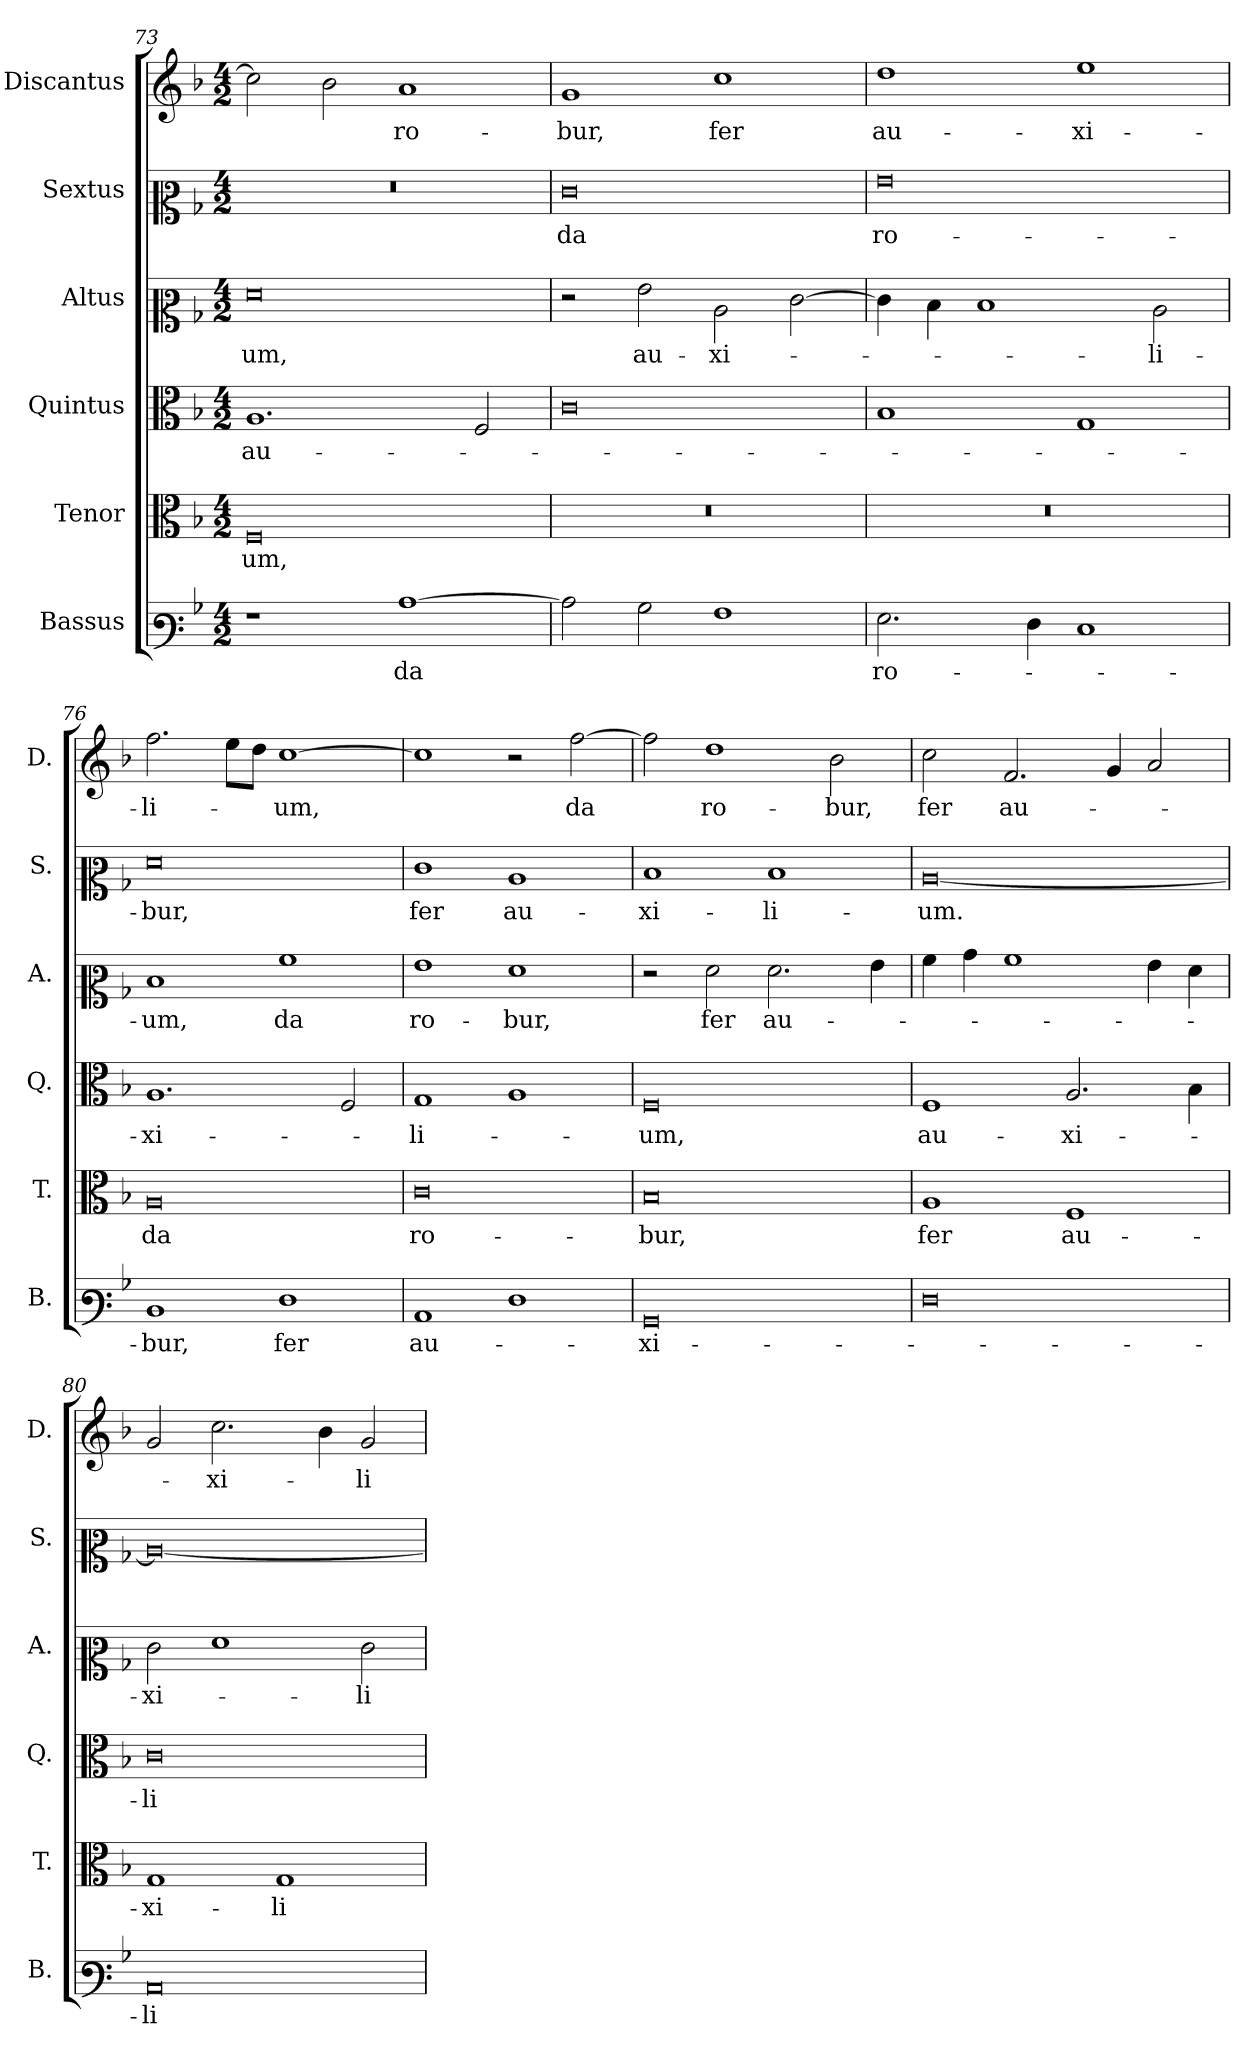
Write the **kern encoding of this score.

**kern	**text	**kern	**text	**kern	**text	**kern	**text	**kern	**text	**kern	**text
*part6	*part6	*part5	*part5	*part4	*part4	*part3	*part3	*part2	*part2	*part1	*part1
*staff6	*staff6	*staff5	*staff5	*staff4	*staff4	*staff3	*staff3	*staff2	*staff2	*staff1	*staff1
*I"Bassus	*	*I"Tenor	*	*I"Quintus	*	*I"Altus	*	*I"Sextus	*	*I"Discantus	*
*I'B.	*	*I'T.	*	*I'Q.	*	*I'A.	*	*I'S.	*	*I'D.	*
*clefF3	*	*clefC3	*	*clefC3	*	*clefC2	*	*clefC2	*	*clefG2	*
*k[b-]	*	*k[b-]	*	*k[b-]	*	*k[b-]	*	*k[b-]	*	*k[b-]	*
*M4/2	*	*M4/2	*	*M4/2	*	*M4/2	*	*M4/2	*	*M4/2	*
=73	=73	=73	=73	=73	=73	=73	=73	=73	=73	=73	=73
!	!	!	!LO:LY:b	!	!LO:LY:b	!	!LO:LY:b	!	!	!	!
1r	.	0F	-um,	1.A	au-	0f	-um,	0r	.	2cc\]	.
.	.	.	.	.	.	.	.	.	.	2b-\	.
!	!LO:LY:b	!	!	!	!	!	!	!	!	!	!LO:LY:b
[1c	da	.	.	.	.	.	.	.	.	1a	ro-
.	.	.	.	2F/	.	.	.	.	.	.	.
=74	=74	=74	=74	=74	=74	=74	=74	=74	=74	=74	=74
!	!	!	!	!	!	!	!	!	!LO:LY:b	!	!LO:LY:b
2c\]	.	0r	.	0c	.	2r	.	0e	da	1g	-bur,
!	!	!	!	!	!	!	!LO:LY:b	!	!	!	!
2B-\	.	.	.	.	.	2g\	au-	.	.	.	.
!	!	!	!	!	!	!	!LO:LY:b	!	!	!	!LO:LY:b
1A	.	.	.	.	.	2c\	-xi-	.	.	1cc	fer
.	.	.	.	.	.	[2e\	.	.	.	.	.
=75	=75	=75	=75	=75	=75	=75	=75	=75	=75	=75	=75
!	!LO:LY:b	!	!	!	!	!	!	!	!LO:LY:b	!	!LO:LY:b
2.G\	ro-	0r	.	1B-	.	4e\]	.	0g	ro-	1dd	au-
.	.	.	.	.	.	4d\	.	.	.	.	.
.	.	.	.	.	.	1d	.	.	.	.	.
4F\	.	.	.	.	.	.	.	.	.	.	.
!	!	!	!	!	!	!	!	!	!	!	!LO:LY:b
1E	.	.	.	1G	.	.	.	.	.	1ee	-xi-
!	!	!	!	!	!	!	!LO:LY:b	!	!	!	!
.	.	.	.	.	.	2c\	-li-	.	.	.	.
!!LO:LB:g=z
=76	=76	=76	=76	=76	=76	=76	=76	=76	=76	=76	=76
!	!LO:LY:b	!	!LO:LY:b	!	!LO:LY:b	!	!LO:LY:b	!	!LO:LY:b	!	!LO:LY:b
1D	-bur,	0A	da	1.A	-xi-	1d	-um,	0f	-bur,	2.ff\	-li-
.	.	.	.	.	.	.	.	.	.	8ee\L	.
.	.	.	.	.	.	.	.	.	.	8dd\J	.
!	!LO:LY:b	!	!	!	!	!	!LO:LY:b	!	!	!	!LO:LY:b
1F	fer	.	.	.	.	1a	da	.	.	[1cc	-um,
.	.	.	.	2F/	.	.	.	.	.	.	.
=77	=77	=77	=77	=77	=77	=77	=77	=77	=77	=77	=77
!	!LO:LY:b	!	!LO:LY:b	!	!LO:LY:b	!	!LO:LY:b	!	!LO:LY:b	!	!
1C	au-	0c	ro-	1G	-li-	1g	ro-	1e	fer	1cc]	.
!	!	!	!	!	!	!	!LO:LY:b	!	!LO:LY:b	!	!
1F	.	.	.	1A	.	1f	-bur,	1c	au-	2r	.
!	!	!	!	!	!	!	!	!	!	!	!LO:LY:b
.	.	.	.	.	.	.	.	.	.	[2ff\	da
=78	=78	=78	=78	=78	=78	=78	=78	=78	=78	=78	=78
!	!LO:LY:b	!	!LO:LY:b	!	!LO:LY:b	!	!	!	!LO:LY:b	!	!
0BB-	-xi-	0B-	-bur,	0F	-um,	2r	.	1d	-xi-	2ff\]	.
!	!	!	!	!	!	!	!LO:LY:b	!	!	!	!LO:LY:b
.	.	.	.	.	.	2f\	fer	.	.	1dd	ro-
!	!	!	!	!	!	!	!LO:LY:b	!	!LO:LY:b	!	!
.	.	.	.	.	.	2.f\	au-	1d	-li-	.	.
!	!	!	!	!	!	!	!	!	!	!	!LO:LY:b
.	.	.	.	.	.	.	.	.	.	2b-\	-bur,
.	.	.	.	.	.	4g\	.	.	.	.	.
=79	=79	=79	=79	=79	=79	=79	=79	=79	=79	=79	=79
!	!	!	!LO:LY:b	!	!LO:LY:b	!	!	!	!LO:LY:b	!	!LO:LY:b
0F	.	1A	fer	1F	au-	4a\	.	[0c	-um.	2cc\	fer
.	.	.	.	.	.	4b-\	.	.	.	.	.
!	!	!	!	!	!	!	!	!	!	!	!LO:LY:b
.	.	.	.	.	.	1a	.	.	.	2.f/	au-
!	!	!	!LO:LY:b	!	!LO:LY:b	!	!	!	!	!	!
.	.	1F	au-	2.A/	-xi-	.	.	.	.	.	.
.	.	.	.	.	.	.	.	.	.	4g/	.
.	.	.	.	.	.	4g\	.	.	.	2a/	.
.	.	.	.	4B-\	.	4f\	.	.	.	.	.
=80	=80	=80	=80	=80	=80	=80	=80	=80	=80	=80	=80
!	!LO:LY:b	!	!LO:LY:b	!	!LO:LY:b	!	!LO:LY:b	!	!	!	!
0C	-li-	1G	-xi-	0c	-li-	2e\	-xi-	0c_	.	2g/	.
!	!	!	!	!	!	!	!	!	!	!	!LO:LY:b
.	.	.	.	.	.	1f	.	.	.	2.cc\	-xi-
!	!	!	!LO:LY:b	!	!	!	!	!	!	!	!
.	.	1G	-li-	.	.	.	.	.	.	.	.
.	.	.	.	.	.	.	.	.	.	4b-\	.
!	!	!	!	!	!	!	!LO:LY:b	!	!	!	!LO:LY:b
.	.	.	.	.	.	2e\	-li-	.	.	2g/	-li-
=	=	=	=	=	=	=	=	=	=	=	=
*-	*-	*-	*-	*-	*-	*-	*-	*-	*-	*-	*-
